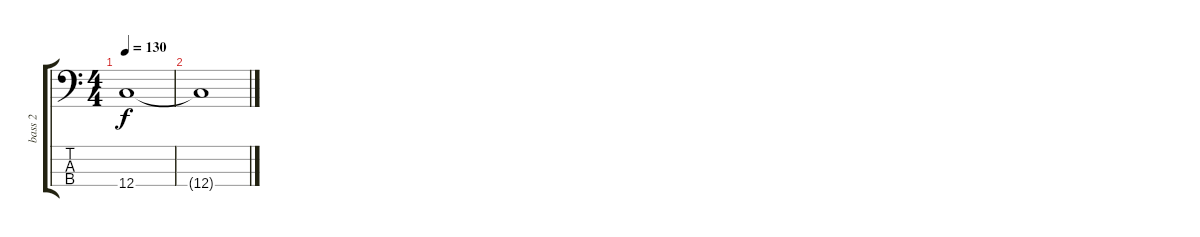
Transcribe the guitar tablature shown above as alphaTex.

\track ("bass 2" "bass 2") {instrument electricbasspick}
\staff {score tabs}
\tuning (F2 C2 G1 C1) {hide}
\ts (4 4)
\tempo 130
\clef f4
\ks c
12.4.1{dy f} |
12.4{t}.1
